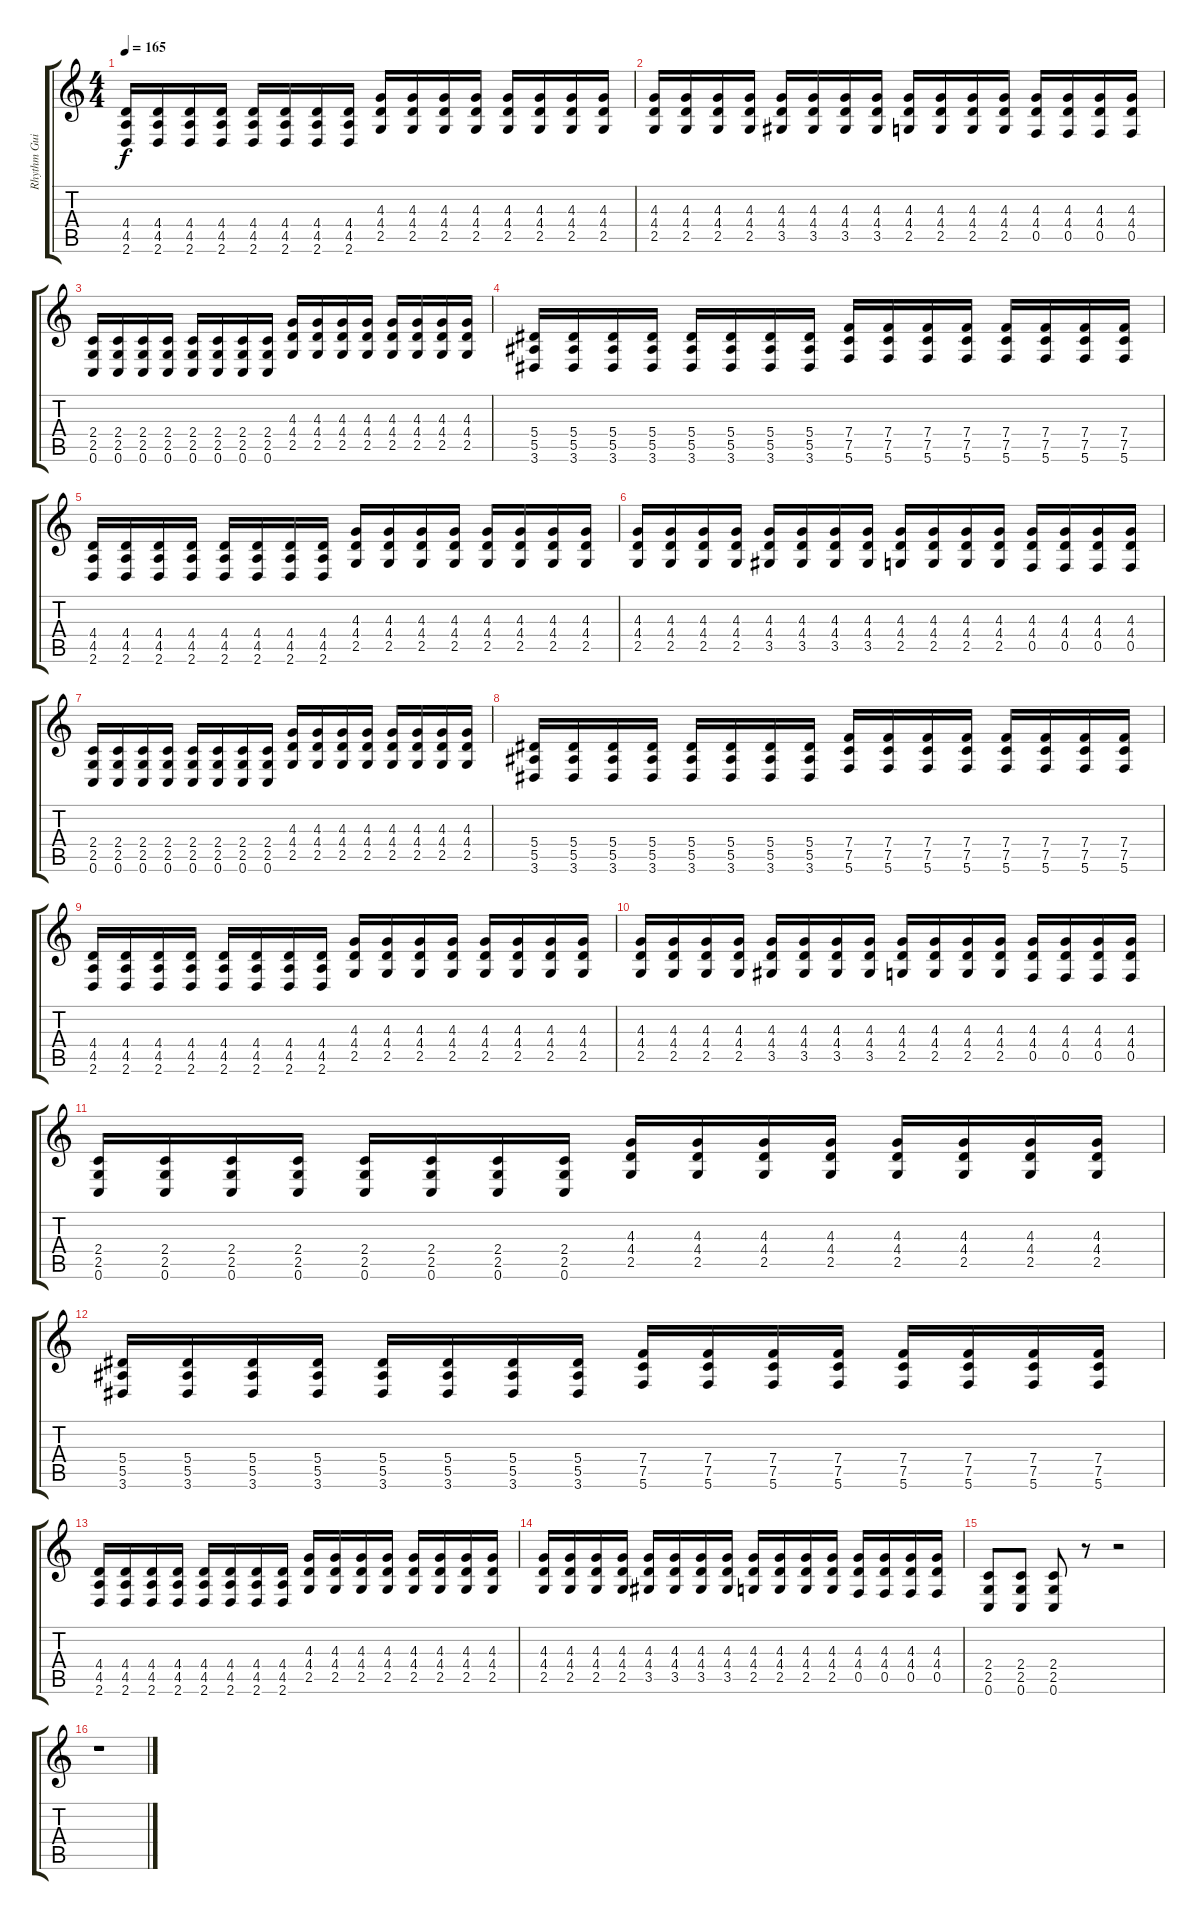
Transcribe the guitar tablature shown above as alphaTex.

\track ("Rhythm Guitar" "Rhythm Gui") {instrument distortionguitar}
\staff {score tabs}
\tuning (C4 G3 Eb3 Bb2 F2 C2) {hide}
\ts (4 4)
\tempo 165
\clef g2
\ks c
(4.4 4.5 2.6).16{dy f} (4.4 4.5 2.6).16 (4.4 4.5 2.6).16 (4.4 4.5 2.6).16 (4.4 4.5 2.6).16 (4.4 4.5 2.6).16 (4.4 4.5 2.6).16 (4.4 4.5 2.6).16 (4.3 4.4 2.5).16 (4.3 4.4 2.5).16 (4.3 4.4 2.5).16 (4.3 4.4 2.5).16 (4.3 4.4 2.5).16 (4.3 4.4 2.5).16 (4.3 4.4 2.5).16 (4.3 4.4 2.5).16 |
(4.3 4.4 2.5).16 (4.3 4.4 2.5).16 (4.3 4.4 2.5).16 (4.3 4.4 2.5).16 (4.3 4.4 3.5).16 (4.3 4.4 3.5).16 (4.3 4.4 3.5).16 (4.3 4.4 3.5).16 (4.3 4.4 2.5).16 (4.3 4.4 2.5).16 (4.3 4.4 2.5).16 (4.3 4.4 2.5).16 (4.3 4.4 0.5).16 (4.3 4.4 0.5).16 (4.3 4.4 0.5).16 (4.3 4.4 0.5).16 |
(2.4 2.5 0.6).16 (2.4 2.5 0.6).16 (2.4 2.5 0.6).16 (2.4 2.5 0.6).16 (2.4 2.5 0.6).16 (2.4 2.5 0.6).16 (2.4 2.5 0.6).16 (2.4 2.5 0.6).16 (4.3 4.4 2.5).16 (4.3 4.4 2.5).16 (4.3 4.4 2.5).16 (4.3 4.4 2.5).16 (4.3 4.4 2.5).16 (4.3 4.4 2.5).16 (4.3 4.4 2.5).16 (4.3 4.4 2.5).16 |
(5.4 5.5 3.6).16 (5.4 5.5 3.6).16 (5.4 5.5 3.6).16 (5.4 5.5 3.6).16 (5.4 5.5 3.6).16 (5.4 5.5 3.6).16 (5.4 5.5 3.6).16 (5.4 5.5 3.6).16 (7.4 7.5 5.6).16 (7.4 7.5 5.6).16 (7.4 7.5 5.6).16 (7.4 7.5 5.6).16 (7.4 7.5 5.6).16 (7.4 7.5 5.6).16 (7.4 7.5 5.6).16 (7.4 7.5 5.6).16 |
(4.4 4.5 2.6).16 (4.4 4.5 2.6).16 (4.4 4.5 2.6).16 (4.4 4.5 2.6).16 (4.4 4.5 2.6).16 (4.4 4.5 2.6).16 (4.4 4.5 2.6).16 (4.4 4.5 2.6).16 (4.3 4.4 2.5).16 (4.3 4.4 2.5).16 (4.3 4.4 2.5).16 (4.3 4.4 2.5).16 (4.3 4.4 2.5).16 (4.3 4.4 2.5).16 (4.3 4.4 2.5).16 (4.3 4.4 2.5).16 |
(4.3 4.4 2.5).16 (4.3 4.4 2.5).16 (4.3 4.4 2.5).16 (4.3 4.4 2.5).16 (4.3 4.4 3.5).16 (4.3 4.4 3.5).16 (4.3 4.4 3.5).16 (4.3 4.4 3.5).16 (4.3 4.4 2.5).16 (4.3 4.4 2.5).16 (4.3 4.4 2.5).16 (4.3 4.4 2.5).16 (4.3 4.4 0.5).16 (4.3 4.4 0.5).16 (4.3 4.4 0.5).16 (4.3 4.4 0.5).16 |
(2.4 2.5 0.6).16 (2.4 2.5 0.6).16 (2.4 2.5 0.6).16 (2.4 2.5 0.6).16 (2.4 2.5 0.6).16 (2.4 2.5 0.6).16 (2.4 2.5 0.6).16 (2.4 2.5 0.6).16 (4.3 4.4 2.5).16 (4.3 4.4 2.5).16 (4.3 4.4 2.5).16 (4.3 4.4 2.5).16 (4.3 4.4 2.5).16 (4.3 4.4 2.5).16 (4.3 4.4 2.5).16 (4.3 4.4 2.5).16 |
(5.4 5.5 3.6).16 (5.4 5.5 3.6).16 (5.4 5.5 3.6).16 (5.4 5.5 3.6).16 (5.4 5.5 3.6).16 (5.4 5.5 3.6).16 (5.4 5.5 3.6).16 (5.4 5.5 3.6).16 (7.4 7.5 5.6).16 (7.4 7.5 5.6).16 (7.4 7.5 5.6).16 (7.4 7.5 5.6).16 (7.4 7.5 5.6).16 (7.4 7.5 5.6).16 (7.4 7.5 5.6).16 (7.4 7.5 5.6).16 |
(4.4 4.5 2.6).16 (4.4 4.5 2.6).16 (4.4 4.5 2.6).16 (4.4 4.5 2.6).16 (4.4 4.5 2.6).16 (4.4 4.5 2.6).16 (4.4 4.5 2.6).16 (4.4 4.5 2.6).16 (4.3 4.4 2.5).16 (4.3 4.4 2.5).16 (4.3 4.4 2.5).16 (4.3 4.4 2.5).16 (4.3 4.4 2.5).16 (4.3 4.4 2.5).16 (4.3 4.4 2.5).16 (4.3 4.4 2.5).16 |
(4.3 4.4 2.5).16 (4.3 4.4 2.5).16 (4.3 4.4 2.5).16 (4.3 4.4 2.5).16 (4.3 4.4 3.5).16 (4.3 4.4 3.5).16 (4.3 4.4 3.5).16 (4.3 4.4 3.5).16 (4.3 4.4 2.5).16 (4.3 4.4 2.5).16 (4.3 4.4 2.5).16 (4.3 4.4 2.5).16 (4.3 4.4 0.5).16 (4.3 4.4 0.5).16 (4.3 4.4 0.5).16 (4.3 4.4 0.5).16 |
(2.4 2.5 0.6).16 (2.4 2.5 0.6).16 (2.4 2.5 0.6).16 (2.4 2.5 0.6).16 (2.4 2.5 0.6).16 (2.4 2.5 0.6).16 (2.4 2.5 0.6).16 (2.4 2.5 0.6).16 (4.3 4.4 2.5).16 (4.3 4.4 2.5).16 (4.3 4.4 2.5).16 (4.3 4.4 2.5).16 (4.3 4.4 2.5).16 (4.3 4.4 2.5).16 (4.3 4.4 2.5).16 (4.3 4.4 2.5).16 |
(5.4 5.5 3.6).16 (5.4 5.5 3.6).16 (5.4 5.5 3.6).16 (5.4 5.5 3.6).16 (5.4 5.5 3.6).16 (5.4 5.5 3.6).16 (5.4 5.5 3.6).16 (5.4 5.5 3.6).16 (7.4 7.5 5.6).16 (7.4 7.5 5.6).16 (7.4 7.5 5.6).16 (7.4 7.5 5.6).16 (7.4 7.5 5.6).16 (7.4 7.5 5.6).16 (7.4 7.5 5.6).16 (7.4 7.5 5.6).16 |
(4.4 4.5 2.6).16 (4.4 4.5 2.6).16 (4.4 4.5 2.6).16 (4.4 4.5 2.6).16 (4.4 4.5 2.6).16 (4.4 4.5 2.6).16 (4.4 4.5 2.6).16 (4.4 4.5 2.6).16 (4.3 4.4 2.5).16 (4.3 4.4 2.5).16 (4.3 4.4 2.5).16 (4.3 4.4 2.5).16 (4.3 4.4 2.5).16 (4.3 4.4 2.5).16 (4.3 4.4 2.5).16 (4.3 4.4 2.5).16 |
(4.3 4.4 2.5).16 (4.3 4.4 2.5).16 (4.3 4.4 2.5).16 (4.3 4.4 2.5).16 (4.3 4.4 3.5).16 (4.3 4.4 3.5).16 (4.3 4.4 3.5).16 (4.3 4.4 3.5).16 (4.3 4.4 2.5).16 (4.3 4.4 2.5).16 (4.3 4.4 2.5).16 (4.3 4.4 2.5).16 (4.3 4.4 0.5).16 (4.3 4.4 0.5).16 (4.3 4.4 0.5).16 (4.3 4.4 0.5).16 |
(2.4 2.5 0.6).8 (2.4 2.5 0.6).8 (2.4 2.5 0.6).8 r.8 r.2 |
r.1
